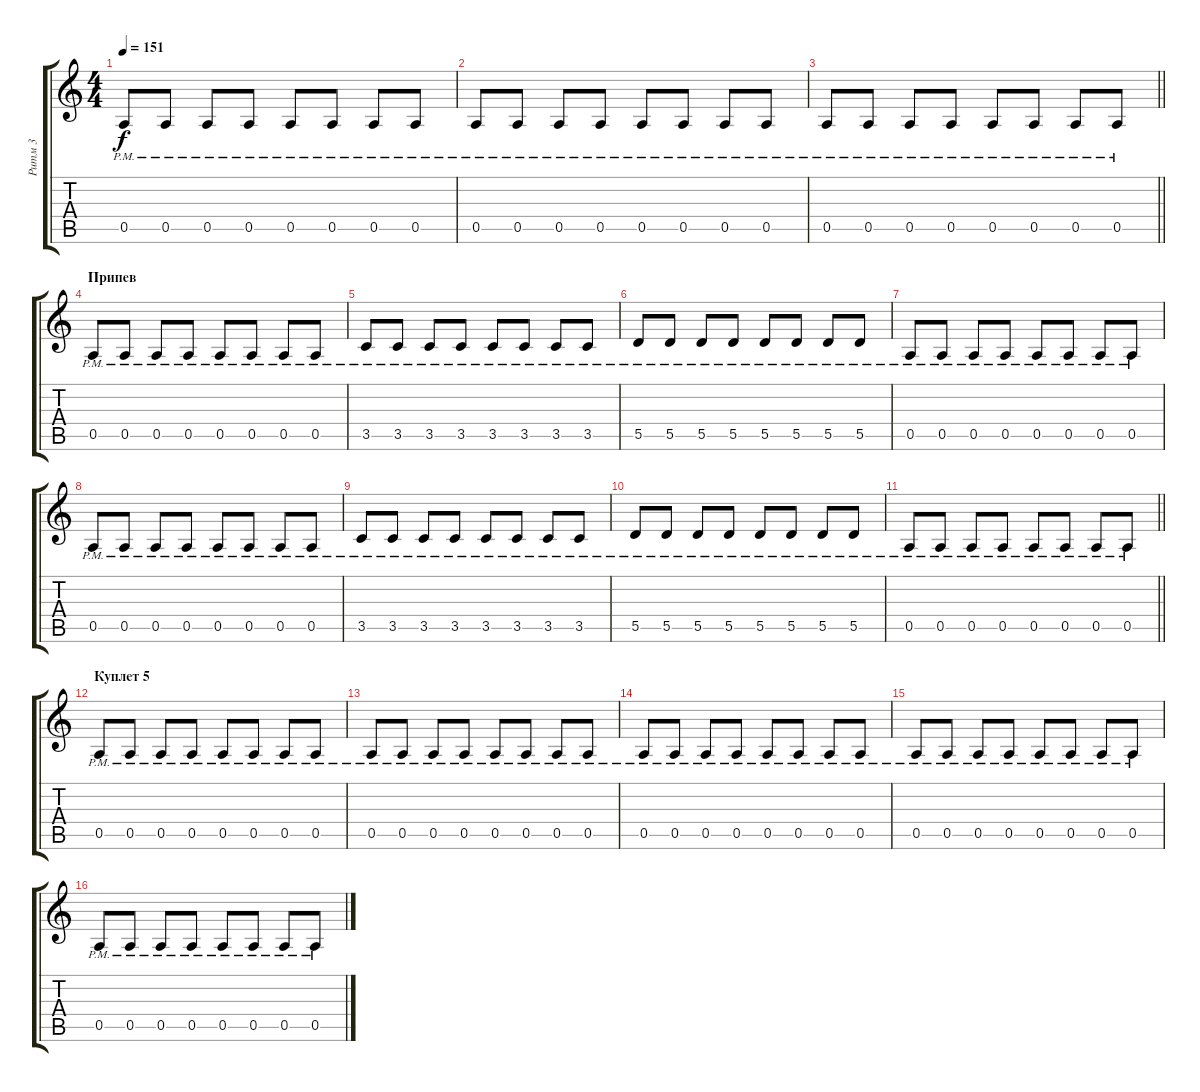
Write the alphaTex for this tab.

\track ("Ритм 3" "Ритм 3") {instrument distortionguitar}
\staff {score tabs}
\tuning (E4 B3 G3 D3 A2 E2) {hide}
\ts (4 4)
\tempo 151
\clef g2
\ks c
0.5{pm}.8{dy f} 0.5{pm}.8 0.5{pm}.8 0.5{pm}.8 0.5{pm}.8 0.5{pm}.8 0.5{pm}.8 0.5{pm}.8 |
0.5{pm}.8 0.5{pm}.8 0.5{pm}.8 0.5{pm}.8 0.5{pm}.8 0.5{pm}.8 0.5{pm}.8 0.5{pm}.8 |
\barLineRight lightlight
0.5{pm}.8 0.5{pm}.8 0.5{pm}.8 0.5{pm}.8 0.5{pm}.8 0.5{pm}.8 0.5{pm}.8 0.5{pm}.8 |
\section ("" "Припев")
0.5{pm}.8 0.5{pm}.8 0.5{pm}.8 0.5{pm}.8 0.5{pm}.8 0.5{pm}.8 0.5{pm}.8 0.5{pm}.8 |
3.5{pm}.8 3.5{pm}.8 3.5{pm}.8 3.5{pm}.8 3.5{pm}.8 3.5{pm}.8 3.5{pm}.8 3.5{pm}.8 |
5.5{pm}.8 5.5{pm}.8 5.5{pm}.8 5.5{pm}.8 5.5{pm}.8 5.5{pm}.8 5.5{pm}.8 5.5{pm}.8 |
0.5{pm}.8 0.5{pm}.8 0.5{pm}.8 0.5{pm}.8 0.5{pm}.8 0.5{pm}.8 0.5{pm}.8 0.5{pm}.8 |
0.5{pm}.8 0.5{pm}.8 0.5{pm}.8 0.5{pm}.8 0.5{pm}.8 0.5{pm}.8 0.5{pm}.8 0.5{pm}.8 |
3.5{pm}.8 3.5{pm}.8 3.5{pm}.8 3.5{pm}.8 3.5{pm}.8 3.5{pm}.8 3.5{pm}.8 3.5{pm}.8 |
5.5{pm}.8 5.5{pm}.8 5.5{pm}.8 5.5{pm}.8 5.5{pm}.8 5.5{pm}.8 5.5{pm}.8 5.5{pm}.8 |
\barLineRight lightlight
0.5{pm}.8 0.5{pm}.8 0.5{pm}.8 0.5{pm}.8 0.5{pm}.8 0.5{pm}.8 0.5{pm}.8 0.5{pm}.8 |
\section ("" "Куплет 5")
0.5{pm}.8 0.5{pm}.8 0.5{pm}.8 0.5{pm}.8 0.5{pm}.8 0.5{pm}.8 0.5{pm}.8 0.5{pm}.8 |
0.5{pm}.8 0.5{pm}.8 0.5{pm}.8 0.5{pm}.8 0.5{pm}.8 0.5{pm}.8 0.5{pm}.8 0.5{pm}.8 |
0.5{pm}.8 0.5{pm}.8 0.5{pm}.8 0.5{pm}.8 0.5{pm}.8 0.5{pm}.8 0.5{pm}.8 0.5{pm}.8 |
0.5{pm}.8 0.5{pm}.8 0.5{pm}.8 0.5{pm}.8 0.5{pm}.8 0.5{pm}.8 0.5{pm}.8 0.5{pm}.8 |
0.5{pm}.8 0.5{pm}.8 0.5{pm}.8 0.5{pm}.8 0.5{pm}.8 0.5{pm}.8 0.5{pm}.8 0.5{pm}.8
